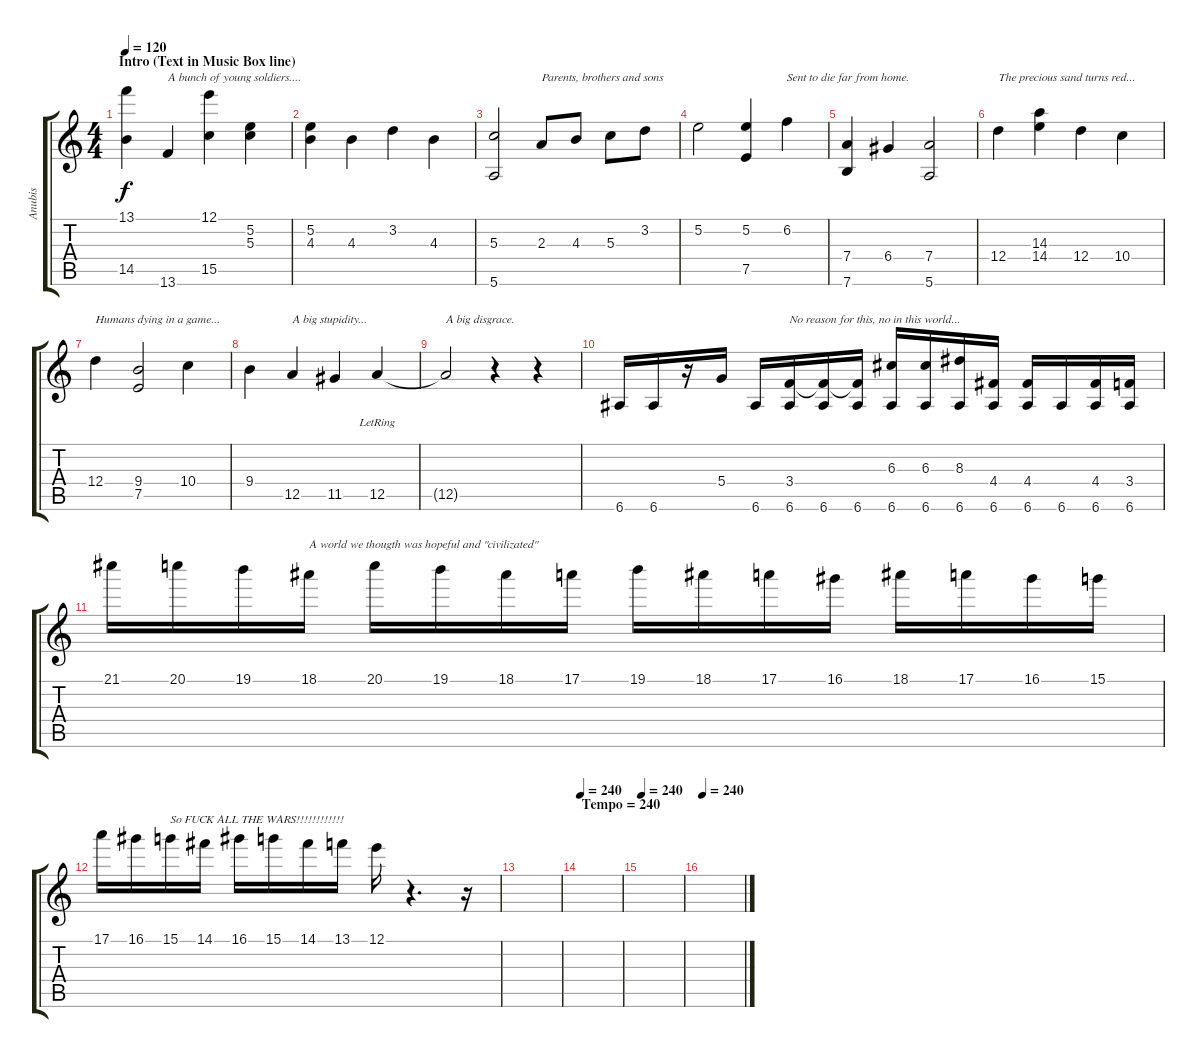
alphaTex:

\track ("Anubis" "Anubis") {instrument musicbox}
\staff {score tabs}
\tuning (E5 B4 G4 D4 A3 E3) {hide}
\ts (4 4)
\section ("" "Intro (Text in Music Box line)")
\tempo 120
\clef g2
\ks c
(13.1 14.5).4{dy f instrument musicbox} 13.6.4{txt "A bunch of young soldiers...."} (12.1 15.5).4 (5.2 5.3).4 |
(5.2 4.3).4 4.3.4 3.2.4 4.3.4 |
(5.3 5.6).2 2.3.8{txt "Parents, brothers and sons"} 4.3.8 5.3.8 3.2.8 |
5.2.2 (5.2 7.5).4 6.2.4{txt "Sent to die far from home."} |
(7.4 7.6).4 6.4.4 (7.4 5.6).2 |
12.4.4{txt "The precious sand turns red..."} (14.3 14.4).4 12.4.4 10.4.4 |
12.4.4{txt "Humans dying in a game..."} (9.4 7.5).2 10.4.4 |
9.4.4 12.5.4{txt "A big stupidity..."} 11.5.4 12.5{lr}.4 |
12.5{t}.2{txt "A big disgrace."} r.4 r.4 |
6.6.16{volume 14 instrument gunshot} 6.6.16 r.16 5.4.16 6.6.16 (3.4 6.6).16{txt "No reason for this, no in this world..."} (3.4{t} 6.6).16 (3.4{t} 6.6).16 (6.3 6.6).16 (6.3 6.6).16 (8.3 6.6).16 (4.4 6.6).16 (4.4 6.6).16 6.6.16 (4.4 6.6).16 (3.4 6.6).16 |
21.1.16{instrument pad4choir} 20.1.16 19.1.16 18.1.16{txt "A world we thougth was hopeful and \"civilizated\""} 20.1.16 19.1.16 18.1.16 17.1.16 19.1.16 18.1.16 17.1.16 16.1.16 18.1.16 17.1.16 16.1.16 15.1.16 |
17.1.16 16.1.16 15.1.16{txt "So FUCK ALL THE WARS!!!!!!!!!!!!"} 14.1.16 16.1.16 15.1.16 14.1.16 13.1.16 12.1.16 r.4{d} r.16 |
|
\section ("" "Tempo = 240")
\tempo 240
|
\tempo 240
|
\tempo 240
